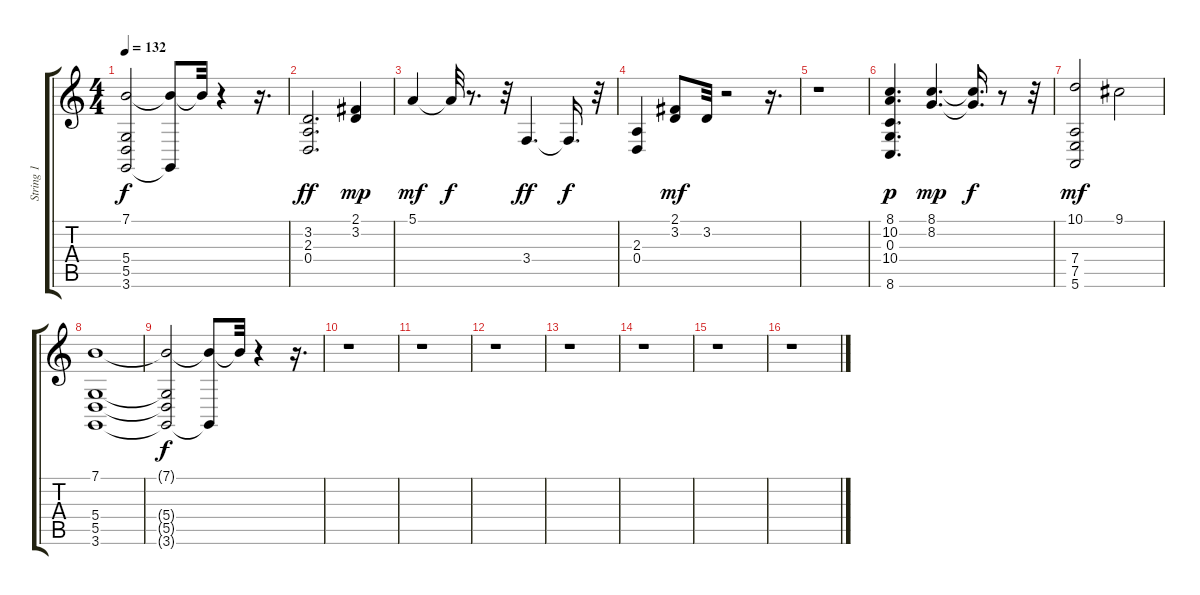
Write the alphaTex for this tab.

\track ("String 1" "String 1") {instrument stringensemble1}
\staff {score tabs}
\tuning (E4 B3 G3 D3 A2 E2) {hide}
\ts (4 4)
\tempo 132
\clef g2
\ks c
(7.1{t} 5.4{t} 5.5{t} 3.6{t}).2{dy f} (7.1{t} 3.6{t}).8 7.1{t}.32 r.4 r.16{d} |
(3.2 2.3 0.4).2{d dy ff} (2.1 3.2).4{dy mp} |
5.1.4{dy mf} 5.1{t}.32{dy f} r.8{d} r.32 3.4.4{d dy ff} 3.4{t}.16{d dy f} r.32 |
(2.3 0.4).4 (2.1 3.2).8{dy mf} 3.2.32 r.2 r.16{d} |
r.1 |
(8.1 10.2 0.3 10.4 8.6).4{d dy p} (8.1 8.2).4{d dy mp} (8.1{t} 8.2{t}).16{d dy f} r.8 r.32 |
(10.1 7.4 7.5 5.6).2{dy mf} 9.1.2 |
(7.1 5.4 5.5 3.6).1 |
(7.1{t} 5.4{t} 5.5{t} 3.6{t}).2{dy f} (7.1{t} 3.6{t}).8 7.1{t}.32 r.4 r.16{d} |
r.1 |
r.1 |
r.1 |
r.1 |
r.1 |
r.1 |
r.1
